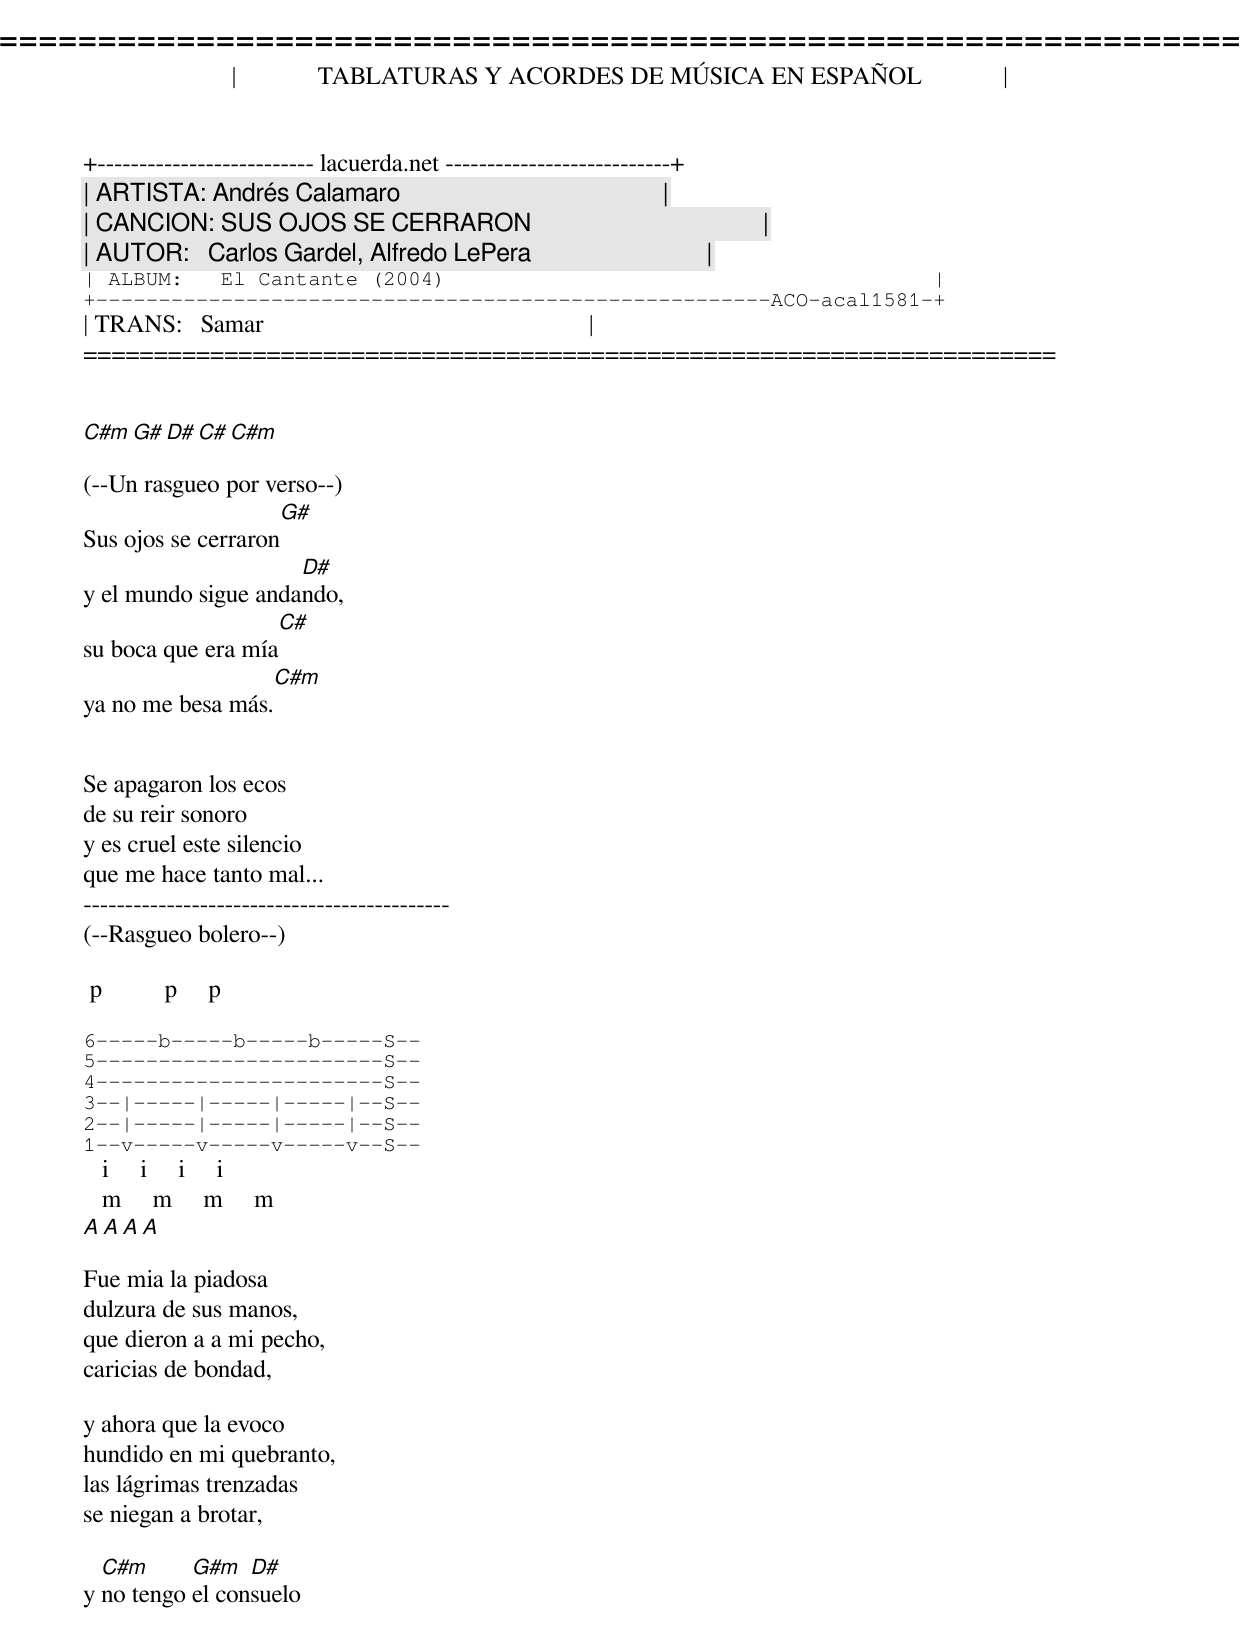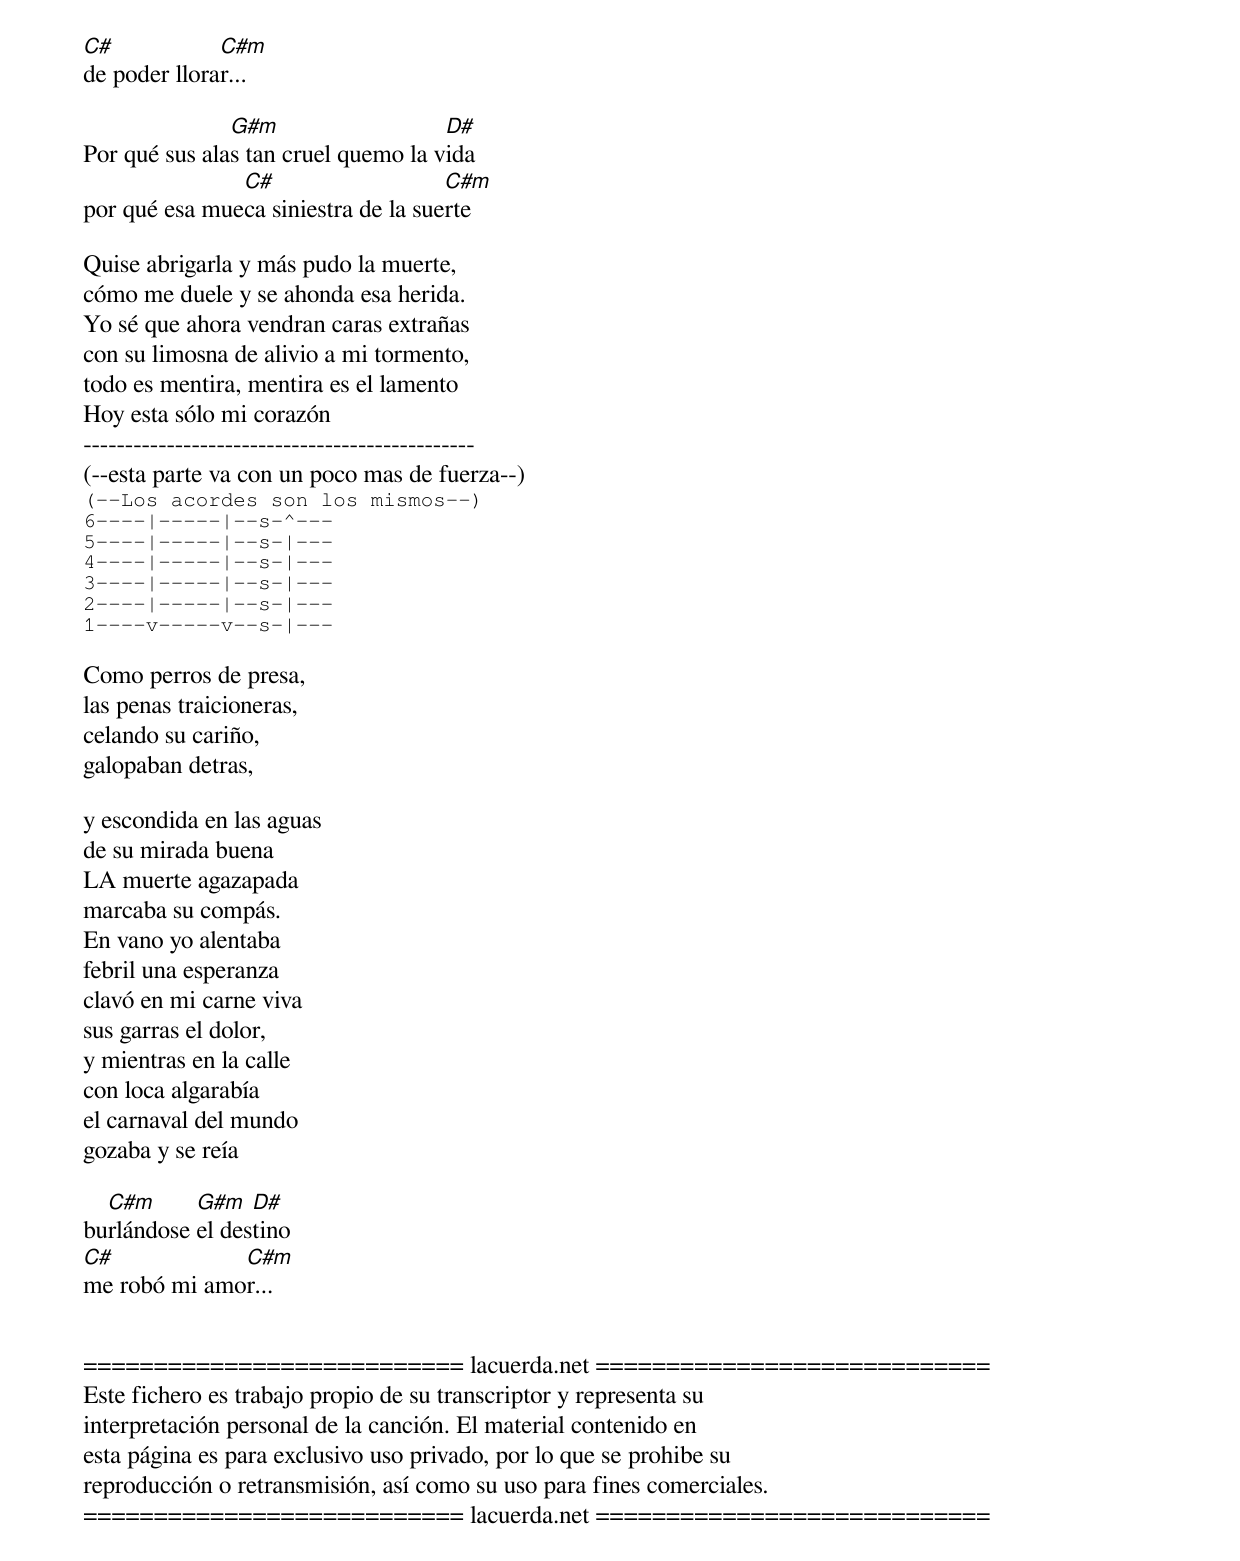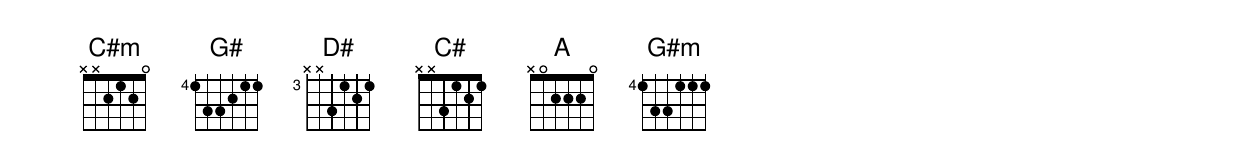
=====================================================================
|             TABLATURAS Y ACORDES DE MÚSICA EN ESPAÑOL             |
+-------------------------- lacuerda.net ---------------------------+
| ARTISTA: Andrés Calamaro                                          |
| CANCION: SUS OJOS SE CERRARON                                     |
| AUTOR:   Carlos Gardel, Alfredo LePera                            |
| ALBUM:   El Cantante (2004)                                       |
+------------------------------------------------------ACO-acal1581-+
| TRANS:   Samar                                                    |
=====================================================================


C#m G# D# C# C#m

(--Un rasgueo por verso--)
                     G#
Sus ojos se cerraron
                     D#
y el mundo sigue andando,
                     C#
su boca que era mía
                     C#m
ya no me besa más.


Se apagaron los ecos
de su reir sonoro
y es cruel este silencio
que me hace tanto mal...
--------------------------------------------
(--Rasgueo bolero--)

 p          p     p

6-----b-----b-----b-----S--
5-----------------------S--
4-----------------------S--
3--|-----|-----|-----|--S--
2--|-----|-----|-----|--S--
1--v-----v-----v-----v--S--
   i     i     i     i
   m     m     m     m
   A     A     A     A

Fue mia la piadosa
dulzura de sus manos,
que dieron a a mi pecho,
caricias de bondad,

y ahora que la evoco
hundido en mi quebranto,
las lágrimas trenzadas
se niegan a brotar,

  C#m      G#m   D#
y no tengo el consuelo
C#            C#m
de poder llorar...

               G#m                   D#
Por qué sus alas tan cruel quemo la vida
               C#                    C#m
por qué esa mueca siniestra de la suerte

Quise abrigarla y más pudo la muerte,
cómo me duele y se ahonda esa herida.
Yo sé que ahora vendran caras extrañas
con su limosna de alivio a mi tormento,
todo es mentira, mentira es el lamento
Hoy esta sólo mi corazón
-----------------------------------------------
(--esta parte va con un poco mas de fuerza--)
(--Los acordes son los mismos--)
6----|-----|--s-^---
5----|-----|--s-|---
4----|-----|--s-|---
3----|-----|--s-|---
2----|-----|--s-|---
1----v-----v--s-|---

Como perros de presa,
las penas traicioneras,
celando su cariño,
galopaban detras,

y escondida en las aguas
de su mirada buena
LA muerte agazapada
marcaba su compás.
En vano yo alentaba
febril una esperanza
clavó en mi carne viva
sus garras el dolor,
y mientras en la calle
con loca algarabía
el carnaval del mundo
gozaba y se reía

  C#m      G#m   D#
burlándose el destino
C#            C#m
me robó mi amor...


=========================== lacuerda.net ============================
Este fichero es trabajo propio de su transcriptor y representa su
interpretación personal de la canción. El material contenido en
esta página es para exclusivo uso privado, por lo que se prohibe su
reproducción o retransmisión, así como su uso para fines comerciales.
=========================== lacuerda.net ============================
